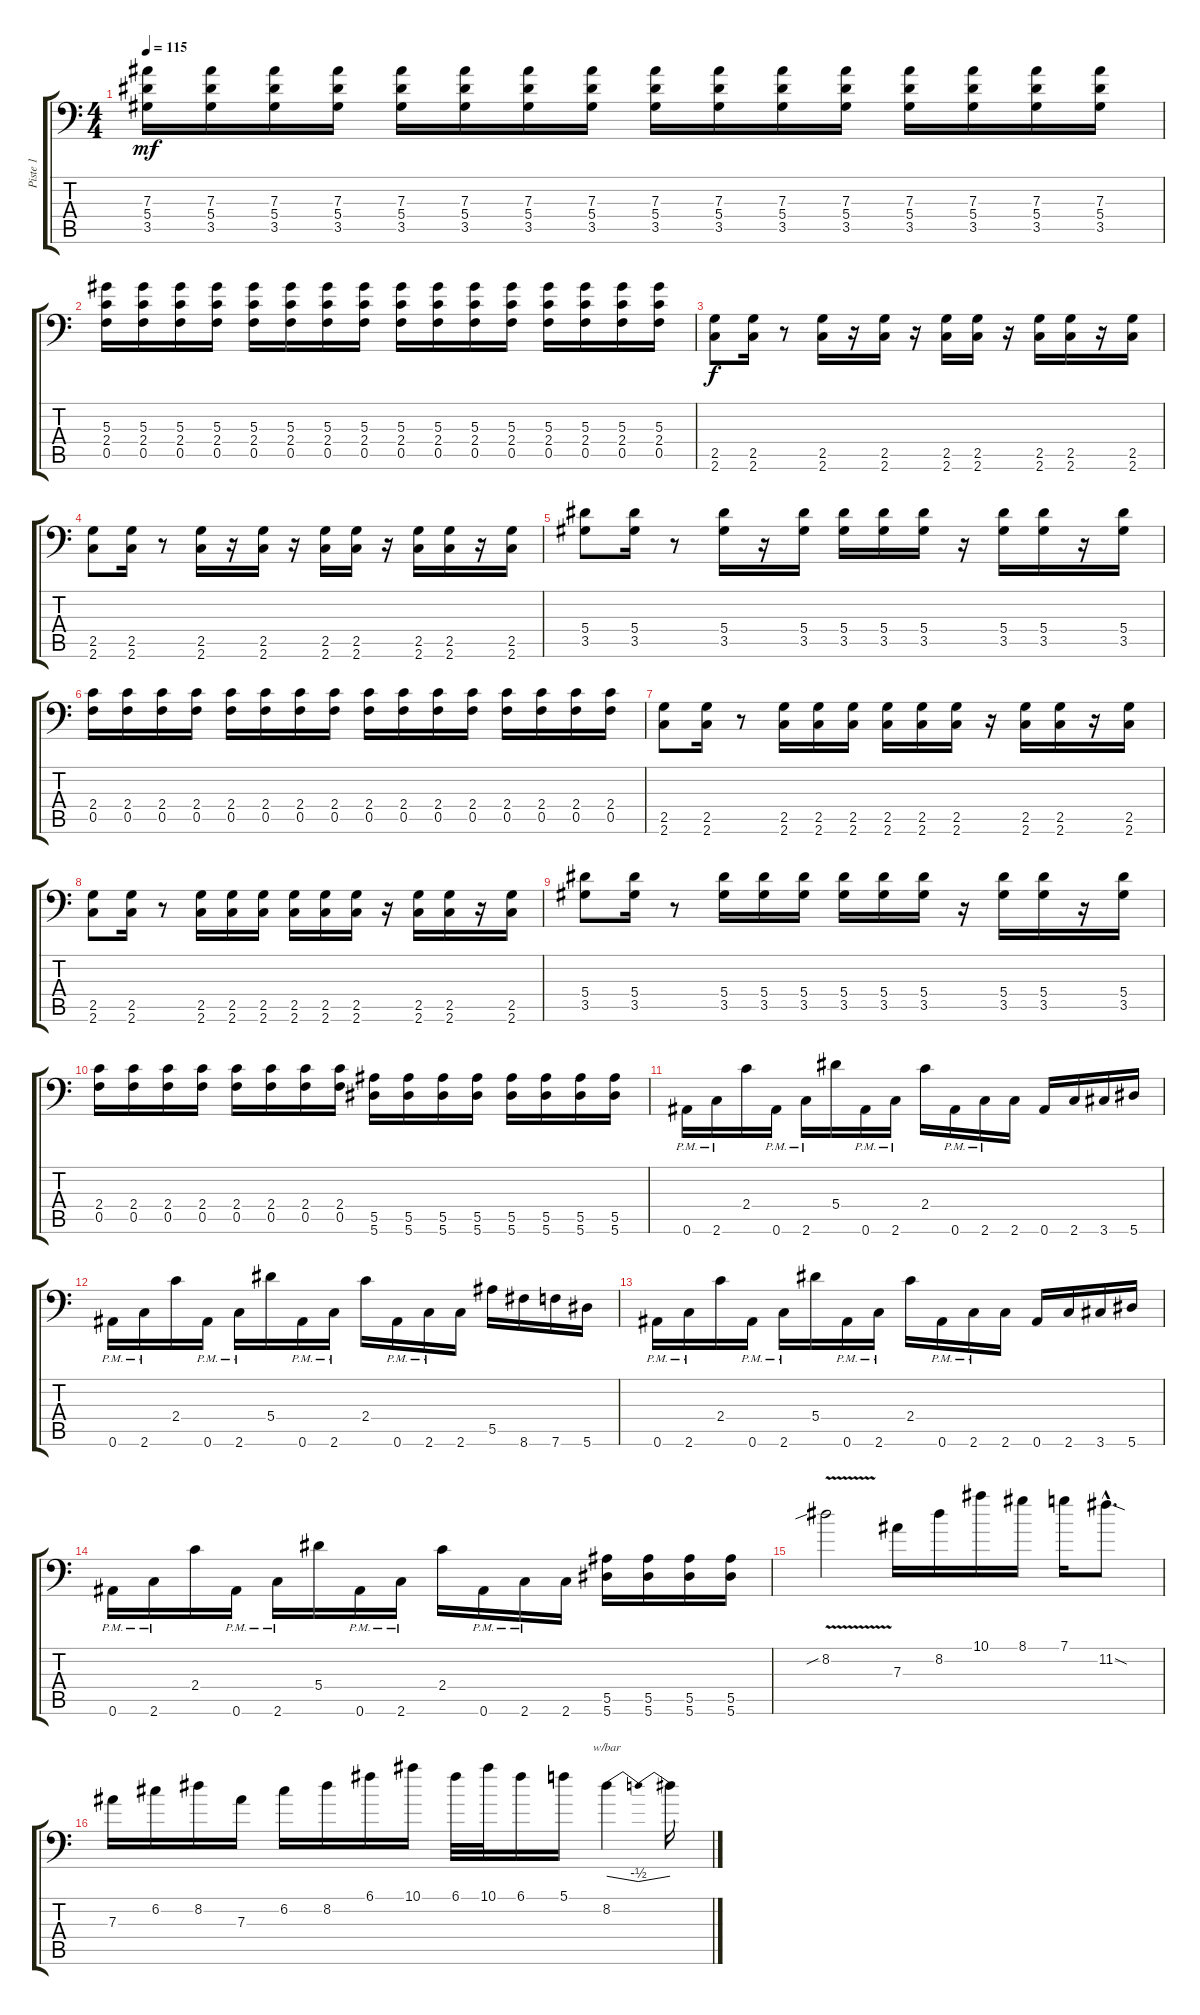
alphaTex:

\track ("Piste 1" "Piste 1") {instrument distortionguitar}
\staff {score tabs}
\tuning (C4 G3 Eb3 Bb2 F2 Bb1) {hide}
\ts (4 4)
\tempo 115
\clef f4
\ks c
(7.3 5.4 3.5).16{dy mf} (7.3 5.4 3.5).16 (7.3 5.4 3.5).16 (7.3 5.4 3.5).16 (7.3 5.4 3.5).16 (7.3 5.4 3.5).16 (7.3 5.4 3.5).16 (7.3 5.4 3.5).16 (7.3 5.4 3.5).16 (7.3 5.4 3.5).16 (7.3 5.4 3.5).16 (7.3 5.4 3.5).16 (7.3 5.4 3.5).16 (7.3 5.4 3.5).16 (7.3 5.4 3.5).16 (7.3 5.4 3.5).16 |
(5.3 2.4 0.5).16 (5.3 2.4 0.5).16 (5.3 2.4 0.5).16 (5.3 2.4 0.5).16 (5.3 2.4 0.5).16 (5.3 2.4 0.5).16 (5.3 2.4 0.5).16 (5.3 2.4 0.5).16 (5.3 2.4 0.5).16 (5.3 2.4 0.5).16 (5.3 2.4 0.5).16 (5.3 2.4 0.5).16 (5.3 2.4 0.5).16 (5.3 2.4 0.5).16 (5.3 2.4 0.5).16 (5.3 2.4 0.5).16 |
(2.5 2.6).8{dy f} (2.5 2.6).16 r.8 (2.5 2.6).16 r.16 (2.5 2.6).16 r.16 (2.5 2.6).16 (2.5 2.6).16 r.16 (2.5 2.6).16 (2.5 2.6).16 r.16 (2.5 2.6).16 |
(2.5 2.6).8 (2.5 2.6).16 r.8 (2.5 2.6).16 r.16 (2.5 2.6).16 r.16 (2.5 2.6).16 (2.5 2.6).16 r.16 (2.5 2.6).16 (2.5 2.6).16 r.16 (2.5 2.6).16 |
(5.4 3.5).8 (5.4 3.5).16 r.8 (5.4 3.5).16 r.16 (5.4 3.5).16 (5.4 3.5).16 (5.4 3.5).16 (5.4 3.5).16 r.16 (5.4 3.5).16 (5.4 3.5).16 r.16 (5.4 3.5).16 |
(2.4 0.5).16 (2.4 0.5).16 (2.4 0.5).16 (2.4 0.5).16 (2.4 0.5).16 (2.4 0.5).16 (2.4 0.5).16 (2.4 0.5).16 (2.4 0.5).16 (2.4 0.5).16 (2.4 0.5).16 (2.4 0.5).16 (2.4 0.5).16 (2.4 0.5).16 (2.4 0.5).16 (2.4 0.5).16 |
(2.5 2.6).8 (2.5 2.6).16 r.8 (2.5 2.6).16 (2.5 2.6).16 (2.5 2.6).16 (2.5 2.6).16 (2.5 2.6).16 (2.5 2.6).16 r.16 (2.5 2.6).16 (2.5 2.6).16 r.16 (2.5 2.6).16 |
(2.5 2.6).8 (2.5 2.6).16 r.8 (2.5 2.6).16 (2.5 2.6).16 (2.5 2.6).16 (2.5 2.6).16 (2.5 2.6).16 (2.5 2.6).16 r.16 (2.5 2.6).16 (2.5 2.6).16 r.16 (2.5 2.6).16 |
(5.4 3.5).8 (5.4 3.5).16 r.8 (5.4 3.5).16 (5.4 3.5).16 (5.4 3.5).16 (5.4 3.5).16 (5.4 3.5).16 (5.4 3.5).16 r.16 (5.4 3.5).16 (5.4 3.5).16 r.16 (5.4 3.5).16 |
(2.4 0.5).16 (2.4 0.5).16 (2.4 0.5).16 (2.4 0.5).16 (2.4 0.5).16 (2.4 0.5).16 (2.4 0.5).16 (2.4 0.5).16 (5.5 5.6).16 (5.5 5.6).16 (5.5 5.6).16 (5.5 5.6).16 (5.5 5.6).16 (5.5 5.6).16 (5.5 5.6).16 (5.5 5.6).16 |
0.6{pm}.16 2.6{pm}.16 2.4.16 0.6{pm}.16 2.6{pm}.16 5.4.16 0.6{pm}.16 2.6{pm}.16 2.4.16 0.6{pm}.16 2.6{pm}.16 2.6.16 0.6.16 2.6.16 3.6.16 5.6.16 |
0.6{pm}.16 2.6{pm}.16 2.4.16 0.6{pm}.16 2.6{pm}.16 5.4.16 0.6{pm}.16 2.6{pm}.16 2.4.16 0.6{pm}.16 2.6{pm}.16 2.6.16 5.5.16 8.6.16 7.6.16 5.6.16 |
0.6{pm}.16 2.6{pm}.16 2.4.16 0.6{pm}.16 2.6{pm}.16 5.4.16 0.6{pm}.16 2.6{pm}.16 2.4.16 0.6{pm}.16 2.6{pm}.16 2.6.16 0.6.16 2.6.16 3.6.16 5.6.16 |
0.6{pm}.16 2.6{pm}.16 2.4.16 0.6{pm}.16 2.6{pm}.16 5.4.16 0.6{pm}.16 2.6{pm}.16 2.4.16 0.6{pm}.16 2.6{pm}.16 2.6.16 (5.5 5.6).16 (5.5 5.6).16 (5.5 5.6).16 (5.5 5.6).16 |
8.2{v sib}.2 7.3.16 8.2.16 10.1.16 8.1.16 7.1.16 11.2{sod hac}.8{d} |
7.3.16 6.2.16 8.2.16 7.3.16 6.2.16 8.2.16 6.1.16 10.1.16 6.1.32 10.1.32 6.1.16 5.1.16 8.2.4{tbe (dip default 0 0 30 -2 60 0)} 8.2{t}.16
